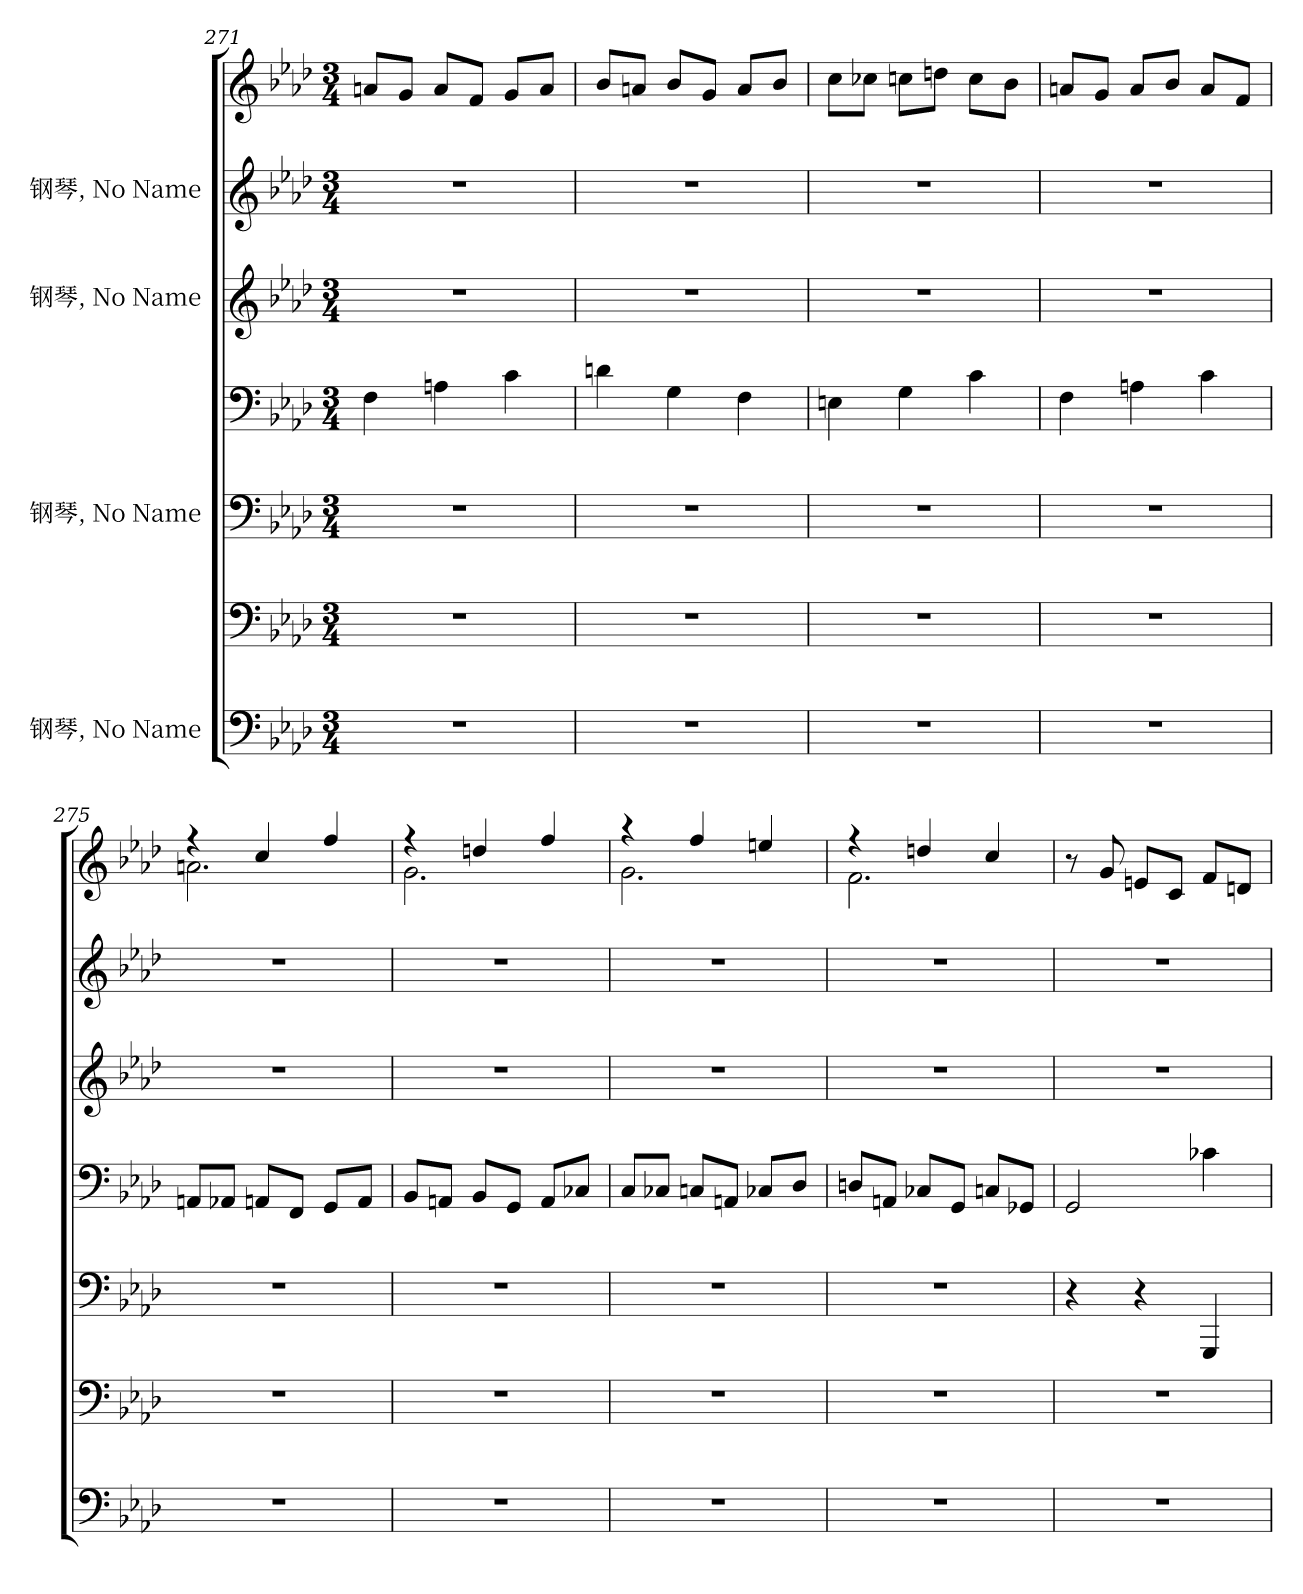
**kern	**kern	**kern	**kern	**kern	**kern	**kern
*part4	*part4	*part3	*part3	*part2	*part1	*part1
*staff7	*staff6	*staff5	*staff4	*staff3	*staff2	*staff1
*I"钢琴, No Name	*	*I"钢琴, No Name	*	*I"钢琴, No Name	*I"钢琴, No Name	*
!!LO:PB:g=z
*clefF4	*clefF4	*clefF4	*clefF4	*clefG2	*clefG2	*clefG2
*k[b-e-a-d-]	*k[b-e-a-d-]	*k[b-e-a-d-]	*k[b-e-a-d-]	*k[b-e-a-d-]	*k[b-e-a-d-]	*k[b-e-a-d-]
*M3/4	*M3/4	*M3/4	*M3/4	*M3/4	*M3/4	*M3/4
*MM197	*MM197	*MM197	*MM197	*MM197	*MM197	*MM197
=271	=271	=271	=271	=271	=271	=271
2.r	2.r	2.r	4F\	2.r	2.r	8an/L
.	.	.	.	.	.	8g/J
.	.	.	4An\	.	.	8a/L
.	.	.	.	.	.	8f/J
.	.	.	4c\	.	.	8g/L
.	.	.	.	.	.	8a/J
=272	=272	=272	=272	=272	=272	=272
2.r	2.r	2.r	4dn\	2.r	2.r	8b-/L
.	.	.	.	.	.	8an/J
.	.	.	4G\	.	.	8b-/L
.	.	.	.	.	.	8g/J
.	.	.	4F\	.	.	8a/L
.	.	.	.	.	.	8b-/J
=273	=273	=273	=273	=273	=273	=273
2.r	2.r	2.r	4En\	2.r	2.r	8cc\L
.	.	.	.	.	.	8cc-X\J
.	.	.	4G\	.	.	8ccn\L
.	.	.	.	.	.	8ddn\J
.	.	.	4c\	.	.	8cc\L
.	.	.	.	.	.	8b-\J
=274	=274	=274	=274	=274	=274	=274
2.r	2.r	2.r	4F\	2.r	2.r	8an/L
.	.	.	.	.	.	8g/J
.	.	.	4An\	.	.	8a/L
.	.	.	.	.	.	8b-/J
.	.	.	4c\	.	.	8a/L
.	.	.	.	.	.	8f/J
=275	=275	=275	=275	=275	=275	=275
*	*	*	*	*	*	*MM197
*	*	*	*	*	*	*^
2.r	2.r	2.r	8AAn/L	2.r	2.r	4r	2.an\
.	.	.	8AA-X/J	.	.	.	.
.	.	.	8AAn/L	.	.	4cc/	.
.	.	.	8FF/J	.	.	.	.
.	.	.	8GG/L	.	.	4ff/	.
.	.	.	8AA/J	.	.	.	.
!!LO:PB:g=z	!!
=276	=276	=276	=276	=276	=276	=276	=276
2.r	2.r	2.r	8BB-/L	2.r	2.r	4r	2.g\
.	.	.	8AAn/J	.	.	.	.
.	.	.	8BB-/L	.	.	4ddn/	.
.	.	.	8GG/J	.	.	.	.
.	.	.	8AA/L	.	.	4ff/	.
.	.	.	8C-X/J	.	.	.	.
=277	=277	=277	=277	=277	=277	=277	=277
2.r	2.r	2.r	8C/L	2.r	2.r	4r	2.g\
.	.	.	8C-X/J	.	.	.	.
.	.	.	8Cn/L	.	.	4ff/	.
.	.	.	8AAn/J	.	.	.	.
.	.	.	8C-X/L	.	.	4een/	.
.	.	.	8D-/J	.	.	.	.
=278	=278	=278	=278	=278	=278	=278	=278
2.r	2.r	2.r	8Dn/L	2.r	2.r	4r	2.f\
.	.	.	8AAn/J	.	.	.	.
.	.	.	8C-X/L	.	.	4ddn/	.
.	.	.	8GG/J	.	.	.	.
.	.	.	8Cn/L	.	.	4cc/	.
.	.	.	8GG-X/J	.	.	.	.
*	*	*	*	*	*	*v	*v
=279	=279	=279	=279	=279	=279	=279
2.r	2.r	4r	2GG/	2.r	2.r	8r
.	.	.	.	.	.	8g/
.	.	4r	.	.	.	8en/L
.	.	.	.	.	.	8c/J
.	.	4GGG/	4c-X\	.	.	8f/L
.	.	.	.	.	.	8dn/J
=	=	=	=	=	=	=
*-	*-	*-	*-	*-	*-	*-
